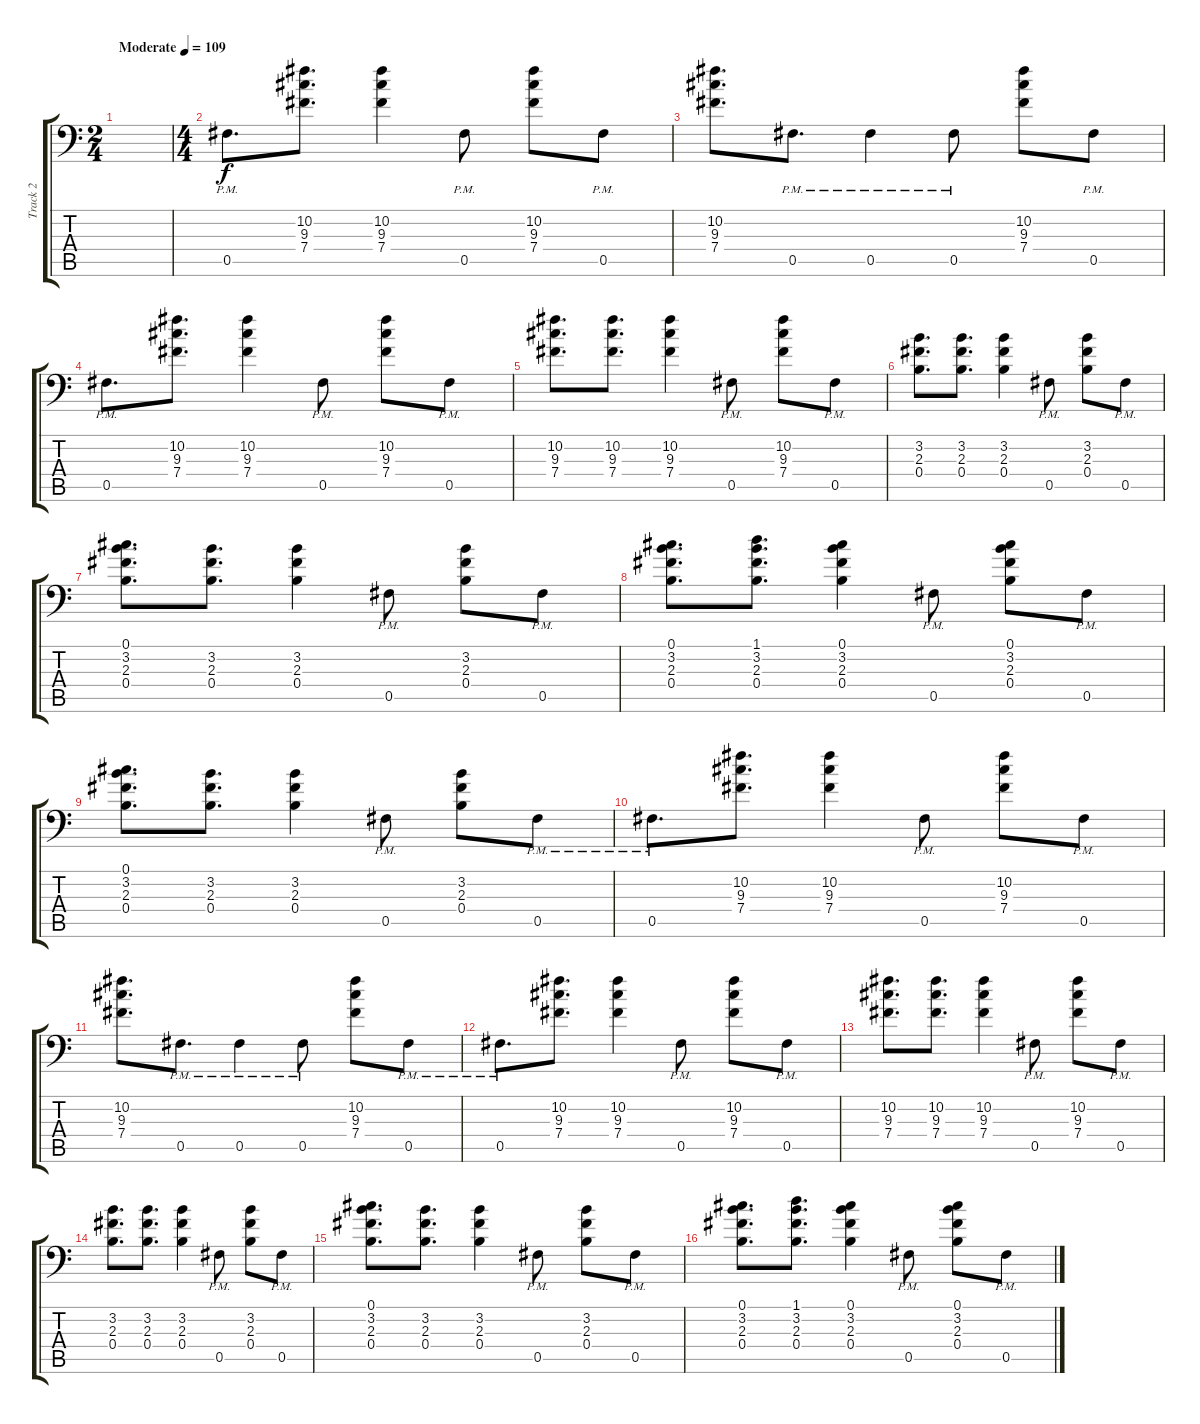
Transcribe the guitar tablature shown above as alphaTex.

\track ("Track 2" "Track 2") {instrument distortionguitar}
\staff {score tabs}
\tuning (Db4 Ab3 E3 B2 Gb2 Gb1) {hide}
\ts (2 4)
\tempo (109 "Moderate")
\clef f4
\ks c
|
\ts (4 4)
0.5{pm}.8{d} (10.2 9.3 7.4).8{d} (10.2 9.3 7.4).4 0.5{pm}.8 (10.2 9.3 7.4).8 0.5{pm}.8 |
(10.2 9.3 7.4).8{d} 0.5{pm}.8{d} 0.5{pm}.4 0.5{pm}.8 (10.2 9.3 7.4).8 0.5{pm}.8 |
0.5{pm}.8{d} (10.2 9.3 7.4).8{d} (10.2 9.3 7.4).4 0.5{pm}.8 (10.2 9.3 7.4).8 0.5{pm}.8 |
(10.2 9.3 7.4).8{d} (10.2 9.3 7.4).8{d} (10.2 9.3 7.4).4 0.5{pm}.8 (10.2 9.3 7.4).8 0.5{pm}.8 |
(3.2 2.3 0.4).8{d} (3.2 2.3 0.4).8{d} (3.2 2.3 0.4).4 0.5{pm}.8 (3.2 2.3 0.4).8 0.5{pm}.8 |
(0.1 3.2 2.3 0.4).8{d} (3.2 2.3 0.4).8{d} (3.2 2.3 0.4).4 0.5{pm}.8 (3.2 2.3 0.4).8 0.5{pm}.8 |
(0.1 3.2 2.3 0.4).8{d} (1.1 3.2 2.3 0.4).8{d} (0.1 3.2 2.3 0.4).4 0.5{pm}.8 (0.1 3.2 2.3 0.4).8 0.5{pm}.8 |
(0.1 3.2 2.3 0.4).8{d} (3.2 2.3 0.4).8{d} (3.2 2.3 0.4).4 0.5{pm}.8 (3.2 2.3 0.4).8 0.5{pm}.8 |
0.5{pm}.8{d} (10.2 9.3 7.4).8{d} (10.2 9.3 7.4).4 0.5{pm}.8 (10.2 9.3 7.4).8 0.5{pm}.8 |
(10.2 9.3 7.4).8{d} 0.5{pm}.8{d} 0.5{pm}.4 0.5{pm}.8 (10.2 9.3 7.4).8 0.5{pm}.8 |
0.5{pm}.8{d} (10.2 9.3 7.4).8{d} (10.2 9.3 7.4).4 0.5{pm}.8 (10.2 9.3 7.4).8 0.5{pm}.8 |
(10.2 9.3 7.4).8{d} (10.2 9.3 7.4).8{d} (10.2 9.3 7.4).4 0.5{pm}.8 (10.2 9.3 7.4).8 0.5{pm}.8 |
(3.2 2.3 0.4).8{d} (3.2 2.3 0.4).8{d} (3.2 2.3 0.4).4 0.5{pm}.8 (3.2 2.3 0.4).8 0.5{pm}.8 |
(0.1 3.2 2.3 0.4).8{d} (3.2 2.3 0.4).8{d} (3.2 2.3 0.4).4 0.5{pm}.8 (3.2 2.3 0.4).8 0.5{pm}.8 |
(0.1 3.2 2.3 0.4).8{d} (1.1 3.2 2.3 0.4).8{d} (0.1 3.2 2.3 0.4).4 0.5{pm}.8 (0.1 3.2 2.3 0.4).8 0.5{pm}.8
